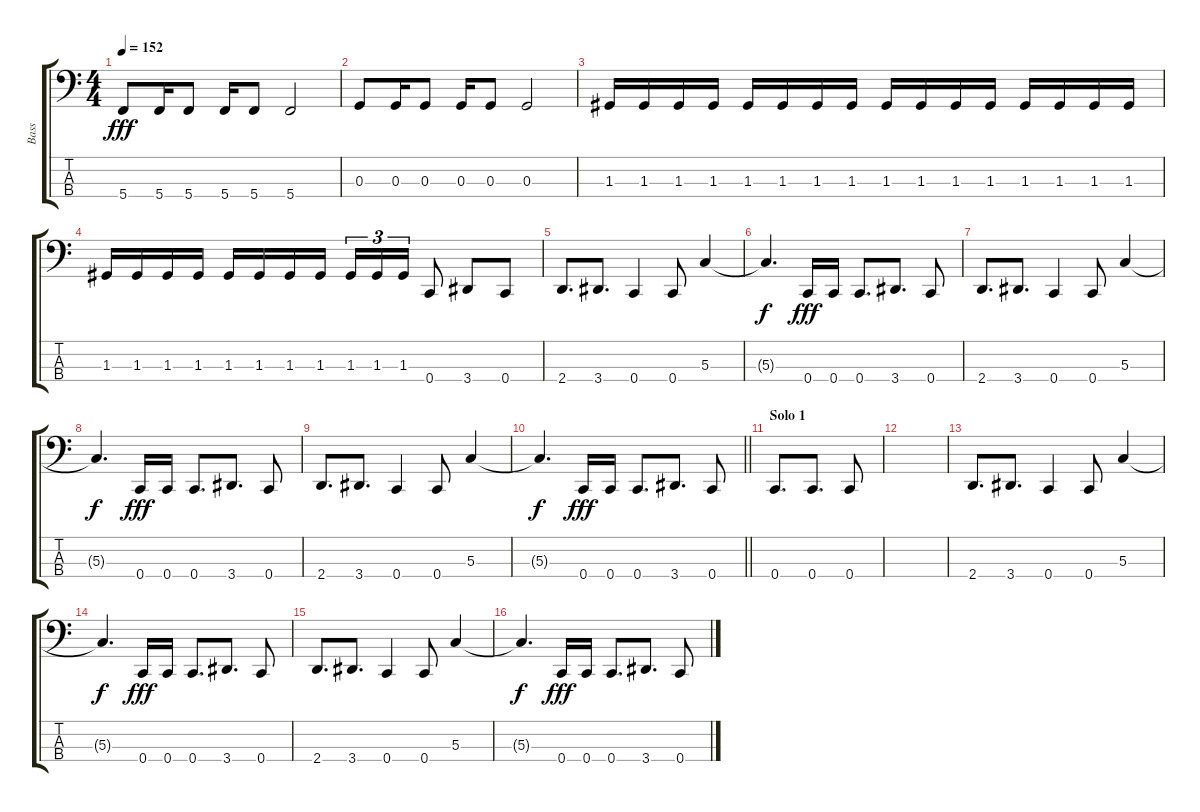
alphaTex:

\track ("Bass" "Bass") {instrument electricbassfinger}
\staff {score tabs}
\tuning (F2 C2 G1 C1) {hide}
\ts (4 4)
\tempo 152
\clef f4
\ks c
5.4.8{dy fff} 5.4.16 5.4.8 5.4.16 5.4.8 5.4.2 |
0.3.8 0.3.16 0.3.8 0.3.16 0.3.8 0.3.2 |
1.3.16 1.3.16 1.3.16 1.3.16 1.3.16 1.3.16 1.3.16 1.3.16 1.3.16 1.3.16 1.3.16 1.3.16 1.3.16 1.3.16 1.3.16 1.3.16 |
1.3.16 1.3.16 1.3.16 1.3.16 1.3.16 1.3.16 1.3.16 1.3.16 1.3.16{tu (3 2)} 1.3.16{tu (3 2)} 1.3.16{tu (3 2)} 0.4.8 3.4.8 0.4.8 |
2.4.8{d} 3.4.8{d} 0.4.4 0.4.8 5.3.4 |
5.3{t}.4{d dy f} 0.4.16{dy fff} 0.4.16 0.4.8{d} 3.4.8{d} 0.4.8 |
2.4.8{d} 3.4.8{d} 0.4.4 0.4.8 5.3.4 |
5.3{t}.4{d dy f} 0.4.16{dy fff} 0.4.16 0.4.8{d} 3.4.8{d} 0.4.8 |
2.4.8{d} 3.4.8{d} 0.4.4 0.4.8 5.3.4 |
\barLineRight lightlight
5.3{t}.4{d dy f} 0.4.16{dy fff} 0.4.16 0.4.8{d} 3.4.8{d} 0.4.8 |
\section ("" "Solo 1")
0.4.8{d} 0.4.8{d} 0.4.8 |
|
2.4.8{d} 3.4.8{d} 0.4.4 0.4.8 5.3.4 |
5.3{t}.4{d dy f} 0.4.16{dy fff} 0.4.16 0.4.8{d} 3.4.8{d} 0.4.8 |
2.4.8{d} 3.4.8{d} 0.4.4 0.4.8 5.3.4 |
5.3{t}.4{d dy f} 0.4.16{dy fff} 0.4.16 0.4.8{d} 3.4.8{d} 0.4.8
